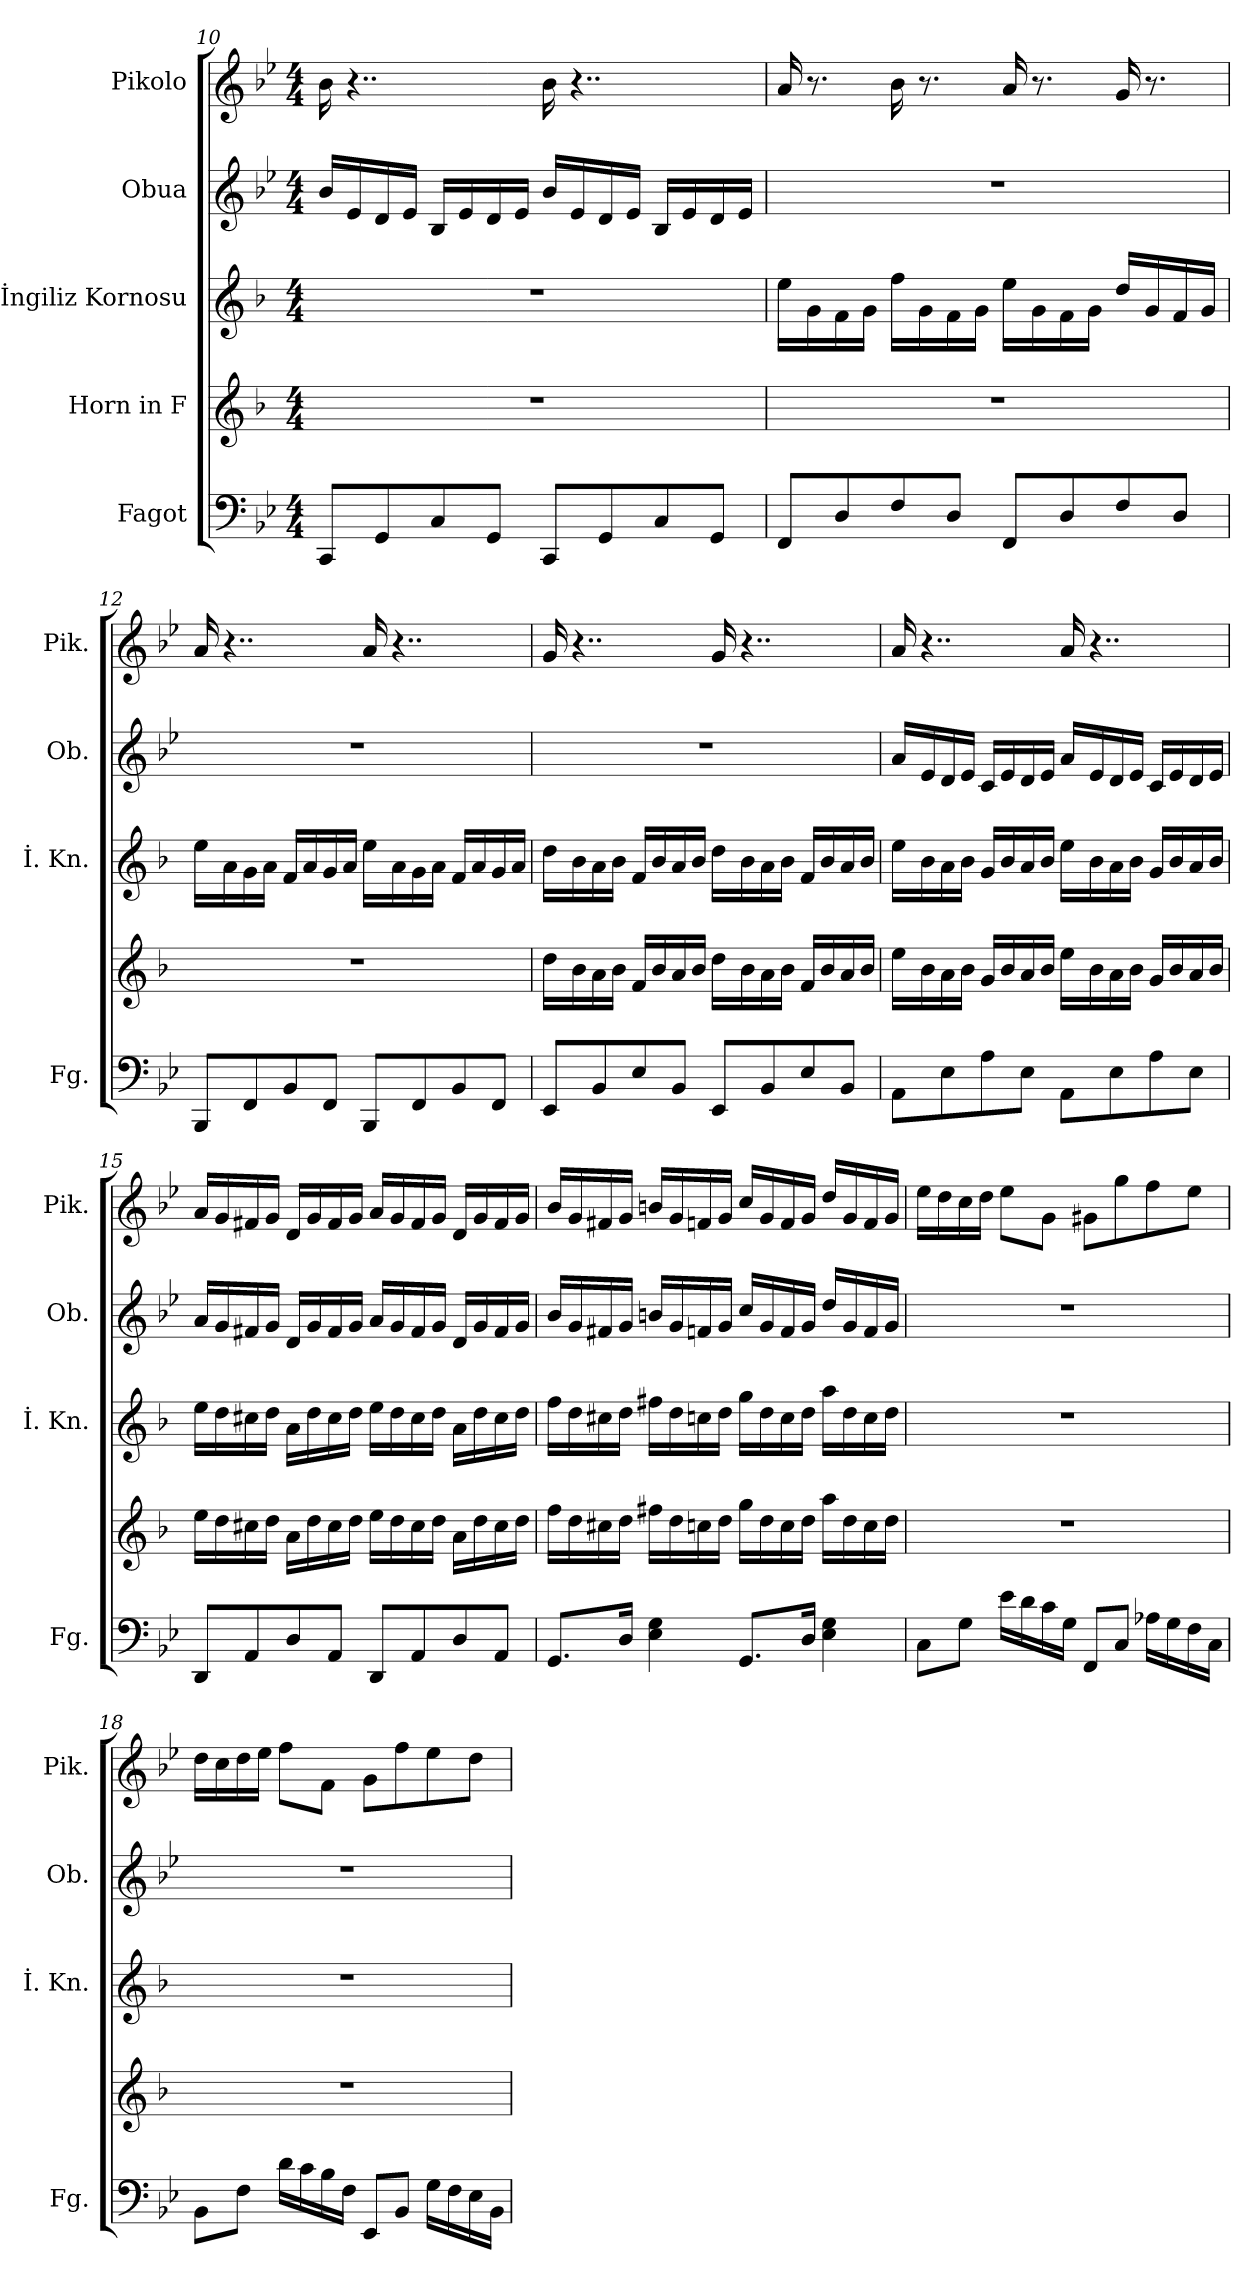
**kern	**kern	**kern	**kern	**kern
*part5	*part4	*part3	*part2	*part1
*staff5	*staff4	*staff3	*staff2	*staff1
*I"Fagot	*I"Horn in F	*I"İngiliz Kornosu	*I"Obua	*I"Pikolo
*I'Fg.	*	*I'İ. Kn.	*I'Ob.	*I'Pik.
*clefF4	*clefG2	*clefG2	*clefG2	*clefG2
*	*ITrd4c7	*ITrd4c7	*	*ITrd-7c-12
*k[b-e-]	*k[b-e-]	*k[b-e-]	*k[b-e-]	*k[b-e-]
*M4/4	*M4/4	*M4/4	*M4/4	*M4/4
=10	=10	=10	=10	=10
8CC/L	1r	1r	16b-/LL	16bb-\
.	.	.	16e-/	4..r
8GG/	.	.	16d/	.
.	.	.	16e-/JJ	.
8C/	.	.	16B-/LL	.
.	.	.	16e-/	.
8GG/J	.	.	16d/	.
.	.	.	16e-/JJ	.
8CC/L	.	.	16b-/LL	16bb-\
.	.	.	16e-/	4..r
8GG/	.	.	16d/	.
.	.	.	16e-/JJ	.
8C/	.	.	16B-/LL	.
.	.	.	16e-/	.
8GG/J	.	.	16d/	.
.	.	.	16e-/JJ	.
!!LO:LB:g=z
=11	=11	=11	=11	=11
8FF/L	1r	16a\LL	1r	16aa/
.	.	16c\	.	8.r
8D/	.	16B-\	.	.
.	.	16c\JJ	.	.
8F/	.	16b-\LL	.	16bb-\
.	.	16c\	.	8.r
8D/J	.	16B-\	.	.
.	.	16c\JJ	.	.
8FF/L	.	16a\LL	.	16aa/
.	.	16c\	.	8.r
8D/	.	16B-\	.	.
.	.	16c\JJ	.	.
8F/	.	16g/LL	.	16gg/
.	.	16c/	.	8.r
8D/J	.	16B-/	.	.
.	.	16c/JJ	.	.
=12	=12	=12	=12	=12
8BBB-/L	1r	16a\LL	1r	16aa/
.	.	16d\	.	4..r
8FF/	.	16c\	.	.
.	.	16d\JJ	.	.
8BB-/	.	16B-/LL	.	.
.	.	16d/	.	.
8FF/J	.	16c/	.	.
.	.	16d/JJ	.	.
8BBB-/L	.	16a\LL	.	16aa/
.	.	16d\	.	4..r
8FF/	.	16c\	.	.
.	.	16d\JJ	.	.
8BB-/	.	16B-/LL	.	.
.	.	16d/	.	.
8FF/J	.	16c/	.	.
.	.	16d/JJ	.	.
!!LO:PB:g=z
=13	=13	=13	=13	=13
8EE-/L	16g\LL	16g\LL	1r	16gg/
.	16e-\	16e-\	.	4..r
8BB-/	16d\	16d\	.	.
.	16e-\JJ	16e-\JJ	.	.
8E-/	16B-/LL	16B-/LL	.	.
.	16e-/	16e-/	.	.
8BB-/J	16d/	16d/	.	.
.	16e-/JJ	16e-/JJ	.	.
8EE-/L	16g\LL	16g\LL	.	16gg/
.	16e-\	16e-\	.	4..r
8BB-/	16d\	16d\	.	.
.	16e-\JJ	16e-\JJ	.	.
8E-/	16B-/LL	16B-/LL	.	.
.	16e-/	16e-/	.	.
8BB-/J	16d/	16d/	.	.
.	16e-/JJ	16e-/JJ	.	.
=14	=14	=14	=14	=14
8AA\L	16a\LL	16a\LL	16a/LL	16aa/
.	16e-\	16e-\	16e-/	4..r
8E-\	16d\	16d\	16d/	.
.	16e-\JJ	16e-\JJ	16e-/JJ	.
8A\	16c/LL	16c/LL	16c/LL	.
.	16e-/	16e-/	16e-/	.
8E-\J	16d/	16d/	16d/	.
.	16e-/JJ	16e-/JJ	16e-/JJ	.
8AA\L	16a\LL	16a\LL	16a/LL	16aa/
.	16e-\	16e-\	16e-/	4..r
8E-\	16d\	16d\	16d/	.
.	16e-\JJ	16e-\JJ	16e-/JJ	.
8A\	16c/LL	16c/LL	16c/LL	.
.	16e-/	16e-/	16e-/	.
8E-\J	16d/	16d/	16d/	.
.	16e-/JJ	16e-/JJ	16e-/JJ	.
!!LO:LB:g=z
=15	=15	=15	=15	=15
8DD/L	16a\LL	16a\LL	16a/LL	16aa/LL
.	16g\	16g\	16g/	16gg/
8AA/	16f#X\	16f#X\	16f#X/	16ff#X/
.	16g\JJ	16g\JJ	16g/JJ	16gg/JJ
8D/	16d\LL	16d\LL	16d/LL	16dd/LL
.	16g\	16g\	16g/	16gg/
8AA/J	16f#\	16f#\	16f#/	16ff#/
.	16g\JJ	16g\JJ	16g/JJ	16gg/JJ
8DD/L	16a\LL	16a\LL	16a/LL	16aa/LL
.	16g\	16g\	16g/	16gg/
8AA/	16f#\	16f#\	16f#/	16ff#/
.	16g\JJ	16g\JJ	16g/JJ	16gg/JJ
8D/	16d\LL	16d\LL	16d/LL	16dd/LL
.	16g\	16g\	16g/	16gg/
8AA/J	16f#\	16f#\	16f#/	16ff#/
.	16g\JJ	16g\JJ	16g/JJ	16gg/JJ
=16	=16	=16	=16	=16
8.GG/L	16b-\LL	16b-\LL	16b-/LL	16bb-/LL
.	16g\	16g\	16g/	16gg/
.	16f#X\	16f#X\	16f#X/	16ff#X/
16D/Jk	16g\JJ	16g\JJ	16g/JJ	16gg/JJ
4E-\ 4G\	16bn\LL	16bn\LL	16bn/LL	16bbn/LL
.	16g\	16g\	16g/	16gg/
.	16fn\	16fn\	16fn/	16ffn/
.	16g\JJ	16g\JJ	16g/JJ	16gg/JJ
8.GG/L	16cc\LL	16cc\LL	16cc/LL	16ccc/LL
.	16g\	16g\	16g/	16gg/
.	16f\	16f\	16f/	16ff/
16D/Jk	16g\JJ	16g\JJ	16g/JJ	16gg/JJ
4E-\ 4G\	16dd\LL	16dd\LL	16dd/LL	16ddd/LL
.	16g\	16g\	16g/	16gg/
.	16f\	16f\	16f/	16ff/
.	16g\JJ	16g\JJ	16g/JJ	16gg/JJ
!!LO:PB:g=z
=17	=17	=17	=17	=17
8C\L	1r	1r	1r	16eee-\LL
.	.	.	.	16ddd\
8G\J	.	.	.	16ccc\
.	.	.	.	16ddd\JJ
16e-\LL	.	.	.	8eee-\L
16d\	.	.	.	.
16c\	.	.	.	8gg\J
16G\JJ	.	.	.	.
8FF/L	.	.	.	8gg#X\L
8C/J	.	.	.	8ggg\
16A-X\LL	.	.	.	8fff\
16G\	.	.	.	.
16F\	.	.	.	8eee-\J
16C\JJ	.	.	.	.
=18	=18	=18	=18	=18
8BB-\L	1r	1r	1r	16ddd\LL
.	.	.	.	16ccc\
8F\J	.	.	.	16ddd\
.	.	.	.	16eee-\JJ
16d\LL	.	.	.	8fff\L
16c\	.	.	.	.
16B-\	.	.	.	8ff\J
16F\JJ	.	.	.	.
8EE-/L	.	.	.	8gg\L
8BB-/J	.	.	.	8fff\
16G\LL	.	.	.	8eee-\
16F\	.	.	.	.
16E-\	.	.	.	8ddd\J
16BB-\JJ	.	.	.	.
=	=	=	=	=
*-	*-	*-	*-	*-
